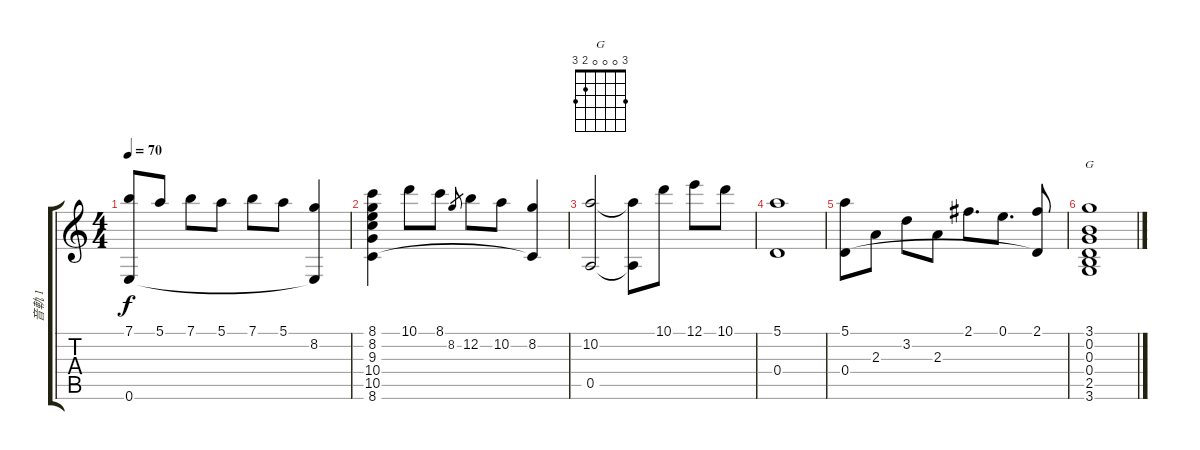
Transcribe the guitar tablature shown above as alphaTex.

\track ("音軌 1" "音軌 1") {instrument acousticguitarnylon}
\staff {score tabs}
\tuning (E4 B3 G3 D3 A2 E2) {hide}
\chord ("G" 3 0 0 0 2 3)
\ts (4 4)
\tempo 70
\clef g2
\ks c
(7.1 0.6).8{dy f} 5.1.8 7.1.8 5.1.8 7.1.8 5.1.8 (8.2 0.6{t}).4 |
(8.1 8.2 9.3 10.4 10.5 8.6).4 10.1.8 8.1.8 8.2.8{gr} 12.2.8 10.2.8 (8.2 8.6{t}).4 |
(10.2 0.5).2 (10.2{t} 0.5{t}).8 10.1.8 12.1.8 10.1.8 |
(5.1 0.4).1 |
(5.1 0.4).8 2.3.8 3.2.8 2.3.8 2.1.8{d} 0.1.8{d} (2.1 0.4{t}).8 |
(3.1 0.2 0.3 0.4 2.5 3.6).1{ch "G"}
